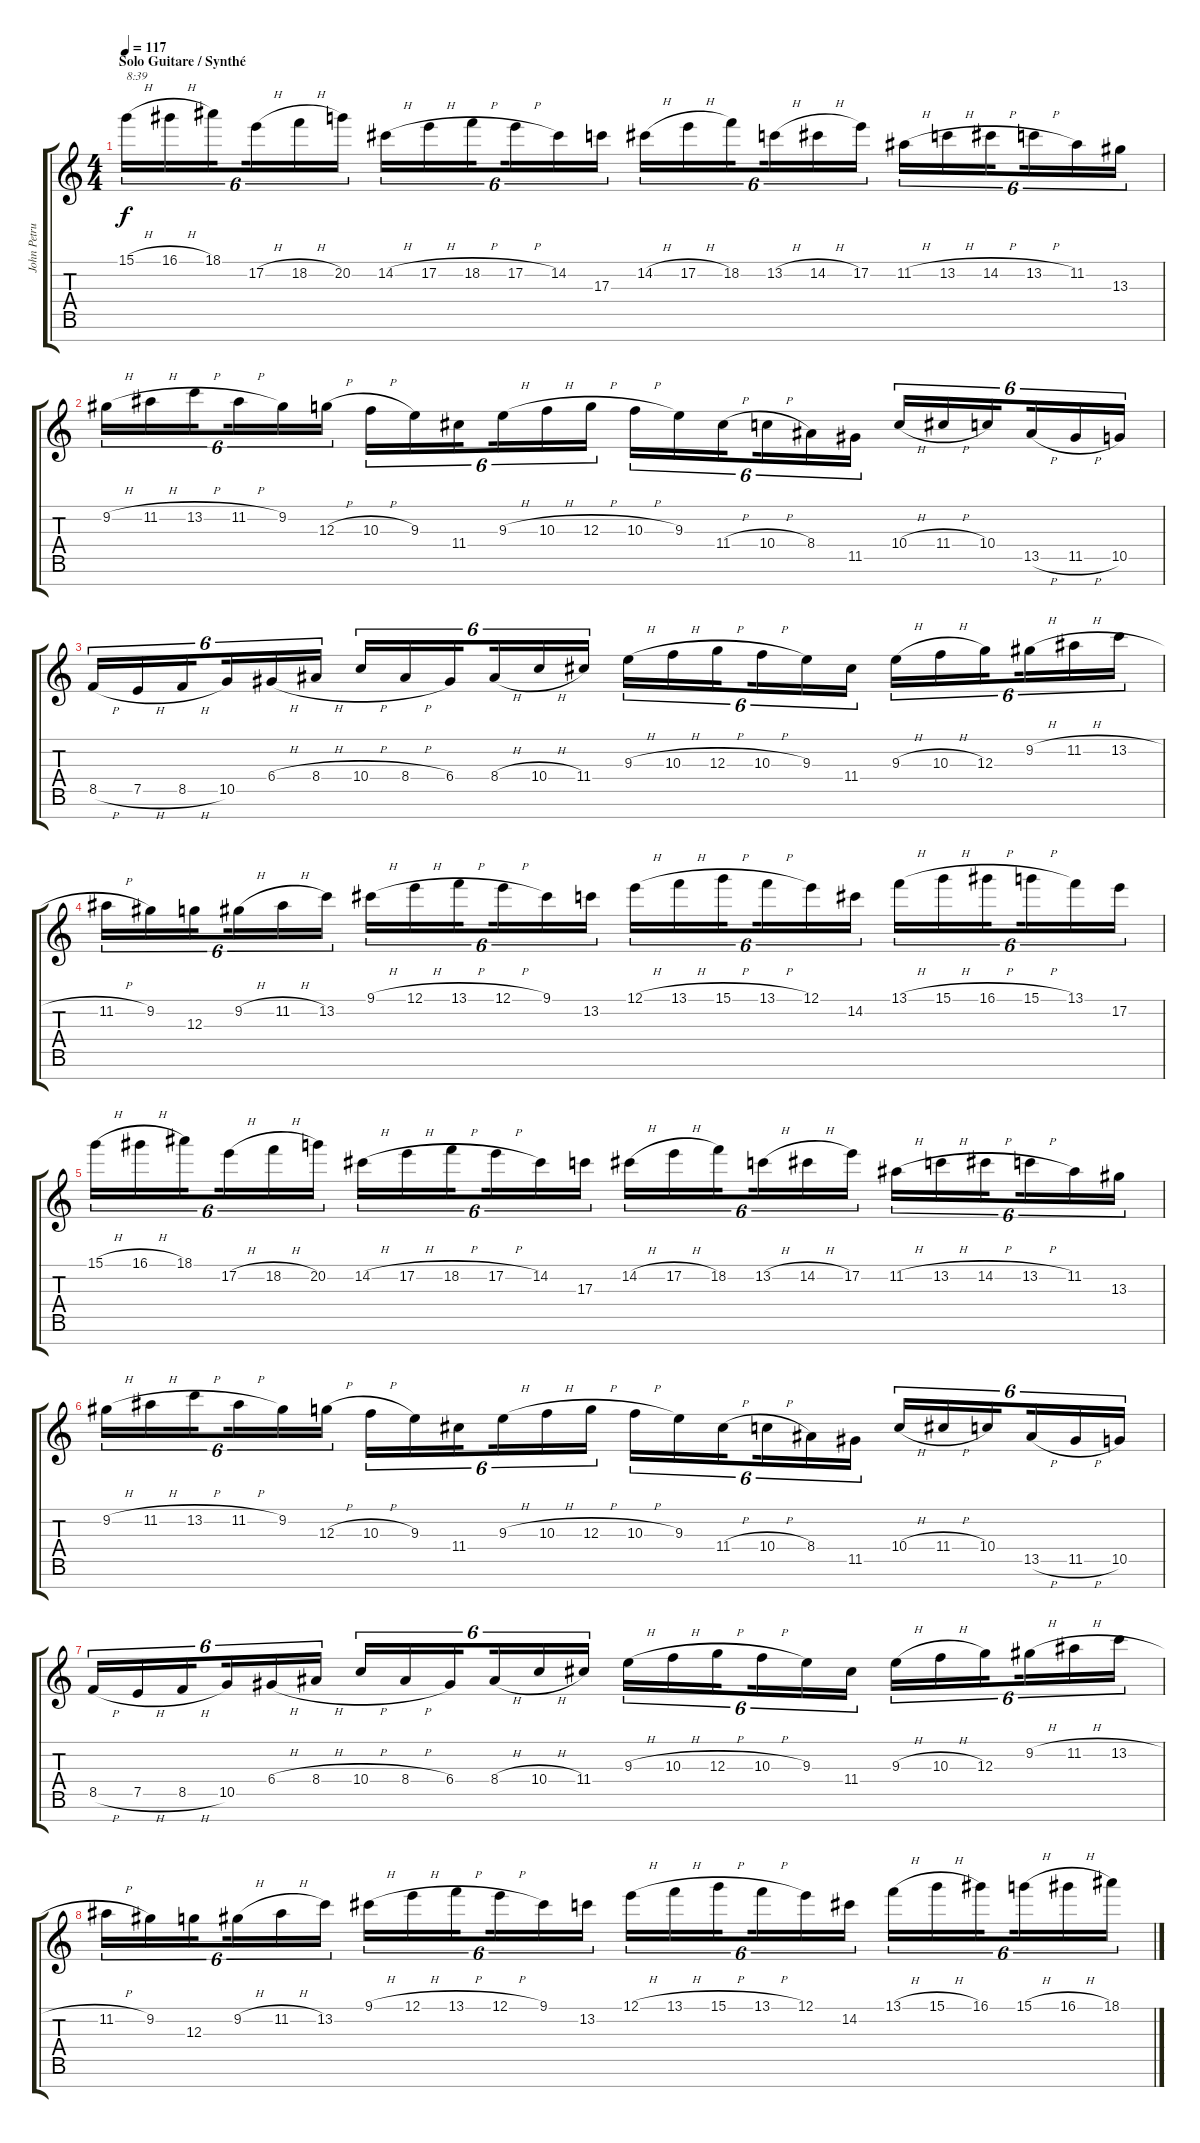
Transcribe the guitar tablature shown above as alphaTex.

\track ("John Petrucci" "John Petru") {instrument distortionguitar}
\staff {score tabs}
\tuning (E4 B3 G3 D3 A2 E2 B1) {hide}
\ts (4 4)
\section ("" "Solo Guitare / Synthé")
\tempo 117
\clef g2
\ks c
15.1{h}.16{tu (6 4) txt "8:39" dy f} 16.1{h}.16{tu (6 4)} 18.1.16{tu (6 4) beam splitsecondary} 17.2{h}.16{tu (6 4)} 18.2{h}.16{tu (6 4)} 20.2.16{tu (6 4)} 14.2{h}.16{tu (6 4)} 17.2{h}.16{tu (6 4)} 18.2{h}.16{tu (6 4) beam splitsecondary} 17.2{h}.16{tu (6 4)} 14.2.16{tu (6 4)} 17.3.16{tu (6 4)} 14.2{h}.16{tu (6 4)} 17.2{h}.16{tu (6 4)} 18.2.16{tu (6 4) beam splitsecondary} 13.2{h}.16{tu (6 4)} 14.2{h}.16{tu (6 4)} 17.2.16{tu (6 4)} 11.2{h}.16{tu (6 4)} 13.2{h}.16{tu (6 4)} 14.2{h}.16{tu (6 4) beam splitsecondary} 13.2{h}.16{tu (6 4)} 11.2.16{tu (6 4)} 13.3.16{tu (6 4)} |
9.2{h}.16{tu (6 4)} 11.2{h}.16{tu (6 4)} 13.2{h}.16{tu (6 4) beam splitsecondary} 11.2{h}.16{tu (6 4)} 9.2.16{tu (6 4)} 12.3{h}.16{tu (6 4)} 10.3{h}.16{tu (6 4)} 9.3.16{tu (6 4)} 11.4.16{tu (6 4) beam splitsecondary} 9.3{h}.16{tu (6 4)} 10.3{h}.16{tu (6 4)} 12.3{h}.16{tu (6 4)} 10.3{h}.16{tu (6 4)} 9.3.16{tu (6 4)} 11.4{h}.16{tu (6 4) beam splitsecondary} 10.4{h}.16{tu (6 4)} 8.4.16{tu (6 4)} 11.5.16{tu (6 4)} 10.4{h}.16{tu (6 4)} 11.4{h}.16{tu (6 4)} 10.4.16{tu (6 4) beam splitsecondary} 13.5{h}.16{tu (6 4)} 11.5{h}.16{tu (6 4)} 10.5.16{tu (6 4)} |
8.5{h}.16{tu (6 4)} 7.5{h}.16{tu (6 4)} 8.5{h}.16{tu (6 4) beam splitsecondary} 10.5.16{tu (6 4)} 6.4{h}.16{tu (6 4)} 8.4{h}.16{tu (6 4)} 10.4{h}.16{tu (6 4)} 8.4{h}.16{tu (6 4)} 6.4.16{tu (6 4) beam splitsecondary} 8.4{h}.16{tu (6 4)} 10.4{h}.16{tu (6 4)} 11.4.16{tu (6 4)} 9.3{h}.16{tu (6 4)} 10.3{h}.16{tu (6 4)} 12.3{h}.16{tu (6 4) beam splitsecondary} 10.3{h}.16{tu (6 4)} 9.3.16{tu (6 4)} 11.4.16{tu (6 4)} 9.3{h}.16{tu (6 4)} 10.3{h}.16{tu (6 4)} 12.3.16{tu (6 4) beam splitsecondary} 9.2{h}.16{tu (6 4)} 11.2{h}.16{tu (6 4)} 13.2{h}.16{tu (6 4)} |
11.2{h}.16{tu (6 4)} 9.2.16{tu (6 4)} 12.3.16{tu (6 4) beam splitsecondary} 9.2{h}.16{tu (6 4)} 11.2{h}.16{tu (6 4)} 13.2.16{tu (6 4)} 9.1{h}.16{tu (6 4)} 12.1{h}.16{tu (6 4)} 13.1{h}.16{tu (6 4) beam splitsecondary} 12.1{h}.16{tu (6 4)} 9.1.16{tu (6 4)} 13.2.16{tu (6 4)} 12.1{h}.16{tu (6 4)} 13.1{h}.16{tu (6 4)} 15.1{h}.16{tu (6 4) beam splitsecondary} 13.1{h}.16{tu (6 4)} 12.1.16{tu (6 4)} 14.2.16{tu (6 4)} 13.1{h}.16{tu (6 4)} 15.1{h}.16{tu (6 4)} 16.1{h}.16{tu (6 4) beam splitsecondary} 15.1{h}.16{tu (6 4)} 13.1.16{tu (6 4)} 17.2.16{tu (6 4)} |
15.1{h}.16{tu (6 4)} 16.1{h}.16{tu (6 4)} 18.1.16{tu (6 4) beam splitsecondary} 17.2{h}.16{tu (6 4)} 18.2{h}.16{tu (6 4)} 20.2.16{tu (6 4)} 14.2{h}.16{tu (6 4)} 17.2{h}.16{tu (6 4)} 18.2{h}.16{tu (6 4) beam splitsecondary} 17.2{h}.16{tu (6 4)} 14.2.16{tu (6 4)} 17.3.16{tu (6 4)} 14.2{h}.16{tu (6 4)} 17.2{h}.16{tu (6 4)} 18.2.16{tu (6 4) beam splitsecondary} 13.2{h}.16{tu (6 4)} 14.2{h}.16{tu (6 4)} 17.2.16{tu (6 4)} 11.2{h}.16{tu (6 4)} 13.2{h}.16{tu (6 4)} 14.2{h}.16{tu (6 4) beam splitsecondary} 13.2{h}.16{tu (6 4)} 11.2.16{tu (6 4)} 13.3.16{tu (6 4)} |
9.2{h}.16{tu (6 4)} 11.2{h}.16{tu (6 4)} 13.2{h}.16{tu (6 4) beam splitsecondary} 11.2{h}.16{tu (6 4)} 9.2.16{tu (6 4)} 12.3{h}.16{tu (6 4)} 10.3{h}.16{tu (6 4)} 9.3.16{tu (6 4)} 11.4.16{tu (6 4) beam splitsecondary} 9.3{h}.16{tu (6 4)} 10.3{h}.16{tu (6 4)} 12.3{h}.16{tu (6 4)} 10.3{h}.16{tu (6 4)} 9.3.16{tu (6 4)} 11.4{h}.16{tu (6 4) beam splitsecondary} 10.4{h}.16{tu (6 4)} 8.4.16{tu (6 4)} 11.5.16{tu (6 4)} 10.4{h}.16{tu (6 4)} 11.4{h}.16{tu (6 4)} 10.4.16{tu (6 4) beam splitsecondary} 13.5{h}.16{tu (6 4)} 11.5{h}.16{tu (6 4)} 10.5.16{tu (6 4)} |
8.5{h}.16{tu (6 4)} 7.5{h}.16{tu (6 4)} 8.5{h}.16{tu (6 4) beam splitsecondary} 10.5.16{tu (6 4)} 6.4{h}.16{tu (6 4)} 8.4{h}.16{tu (6 4)} 10.4{h}.16{tu (6 4)} 8.4{h}.16{tu (6 4)} 6.4.16{tu (6 4) beam splitsecondary} 8.4{h}.16{tu (6 4)} 10.4{h}.16{tu (6 4)} 11.4.16{tu (6 4)} 9.3{h}.16{tu (6 4)} 10.3{h}.16{tu (6 4)} 12.3{h}.16{tu (6 4) beam splitsecondary} 10.3{h}.16{tu (6 4)} 9.3.16{tu (6 4)} 11.4.16{tu (6 4)} 9.3{h}.16{tu (6 4)} 10.3{h}.16{tu (6 4)} 12.3.16{tu (6 4) beam splitsecondary} 9.2{h}.16{tu (6 4)} 11.2{h}.16{tu (6 4)} 13.2{h}.16{tu (6 4)} |
11.2{h}.16{tu (6 4)} 9.2.16{tu (6 4)} 12.3.16{tu (6 4) beam splitsecondary} 9.2{h}.16{tu (6 4)} 11.2{h}.16{tu (6 4)} 13.2.16{tu (6 4)} 9.1{h}.16{tu (6 4)} 12.1{h}.16{tu (6 4)} 13.1{h}.16{tu (6 4) beam splitsecondary} 12.1{h}.16{tu (6 4)} 9.1.16{tu (6 4)} 13.2.16{tu (6 4)} 12.1{h}.16{tu (6 4)} 13.1{h}.16{tu (6 4)} 15.1{h}.16{tu (6 4) beam splitsecondary} 13.1{h}.16{tu (6 4)} 12.1.16{tu (6 4)} 14.2.16{tu (6 4)} 13.1{h}.16{tu (6 4)} 15.1{h}.16{tu (6 4)} 16.1.16{tu (6 4) beam splitsecondary} 15.1{h}.16{tu (6 4)} 16.1{h}.16{tu (6 4)} 18.1.16{tu (6 4)}
